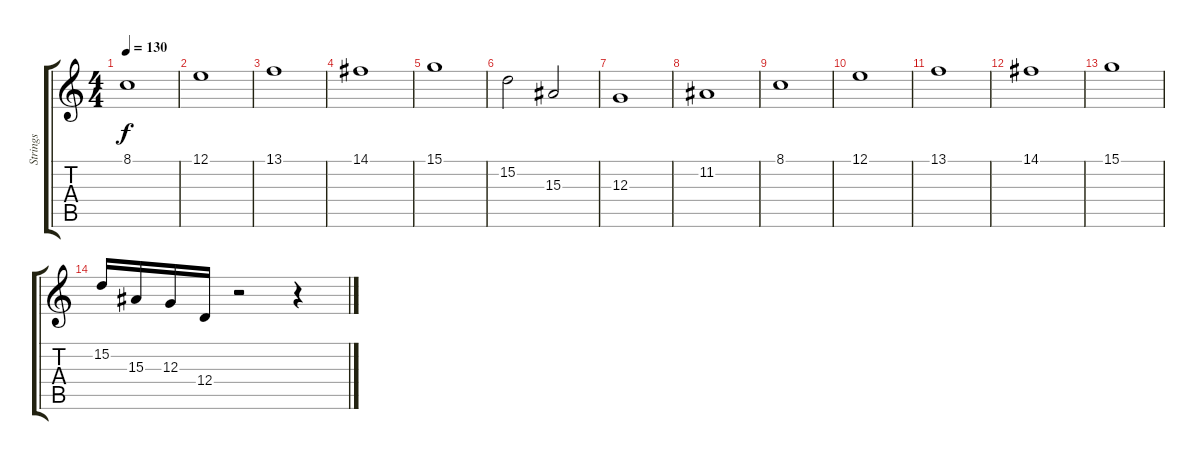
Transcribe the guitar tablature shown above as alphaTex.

\track ("Strings" "Strings") {instrument synthstrings1}
\staff {score tabs}
\tuning (E4 B3 G3 D3 A2 E2) {hide}
\ts (4 4)
\tempo 130
\clef g2
\ks c
8.1.1{dy f} |
12.1.1 |
13.1.1 |
14.1.1 |
15.1.1 |
15.2.2 15.3.2 |
12.3.1 |
11.2.1 |
8.1.1 |
12.1.1 |
13.1.1{volume 16} |
14.1.1{volume 12} |
15.1.1{volume 8} |
15.2.16{volume 4} 15.3.16{volume 4} 12.3.16{volume 4} 12.4.16{volume 3} r.2 r.4
